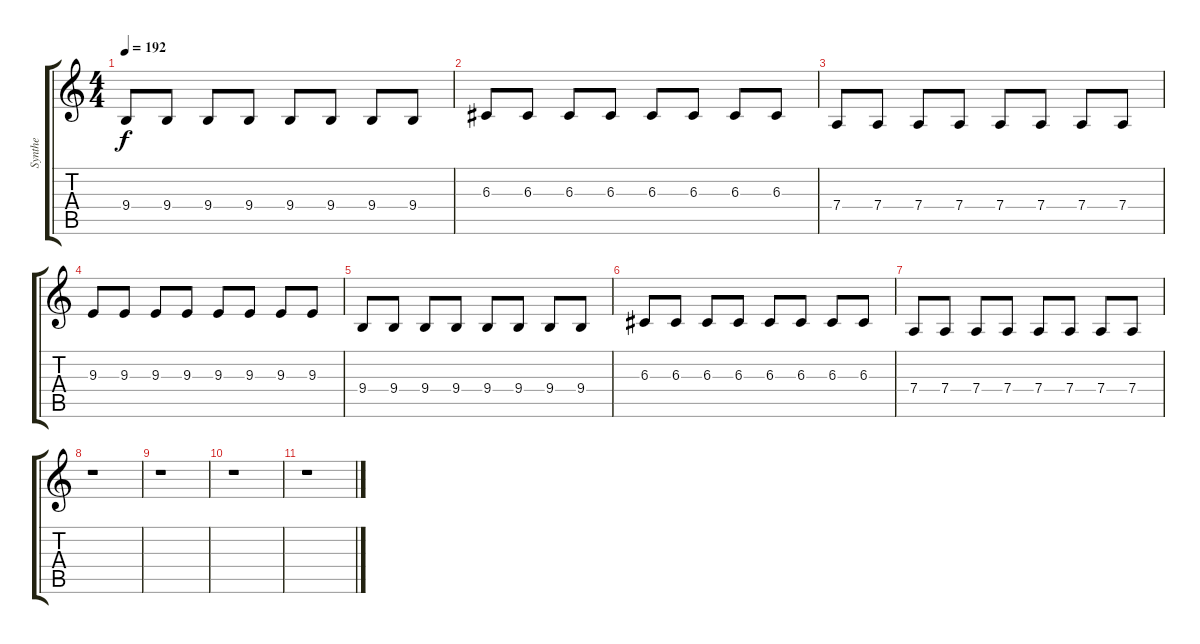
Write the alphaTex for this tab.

\track ("Synthe" "Synthe") {instrument lead5charang}
\staff {score tabs}
\tuning (E4 B3 G3 D3 A2 E2) {hide}
\ts (4 4)
\tempo 192
\clef g2
\ks c
9.4.8{dy f} 9.4.8 9.4.8 9.4.8 9.4.8 9.4.8 9.4.8 9.4.8 |
6.3.8 6.3.8 6.3.8 6.3.8 6.3.8 6.3.8 6.3.8 6.3.8 |
7.4.8 7.4.8 7.4.8 7.4.8 7.4.8 7.4.8 7.4.8 7.4.8 |
9.3.8 9.3.8 9.3.8 9.3.8 9.3.8 9.3.8 9.3.8 9.3.8 |
9.4.8 9.4.8 9.4.8 9.4.8 9.4.8 9.4.8 9.4.8 9.4.8 |
6.3.8 6.3.8 6.3.8 6.3.8 6.3.8 6.3.8 6.3.8 6.3.8 |
7.4.8 7.4.8 7.4.8 7.4.8 7.4.8 7.4.8 7.4.8 7.4.8 |
r.1 |
r.1 |
r.1 |
r.1
